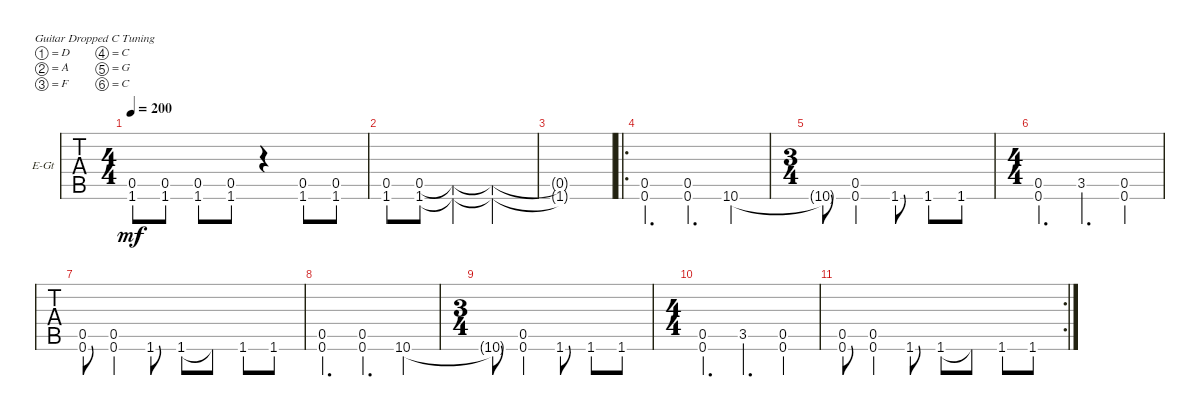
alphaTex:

\bracketExtendMode groupsimilarinstruments
\firstSystemTrackNameOrientation horizontal
\otherSystemsTrackNameOrientation horizontal
\track ("Gtr 1" "E-Gt") {instrument acousticgrandpiano}
\staff {tabs}
\tuning (D4 A3 F3 C3 G2 C2)
\displaytranspose 12
\ts (4 4)
\tempo 200
\clef g2
\ks c
(0.5 1.6).8{dy mf} (0.5 1.6).8 (0.5 1.6).8 (0.5 1.6).8 r.4 (0.5 1.6).8 (0.5 1.6).8 |
(0.5 1.6).8 (0.5 1.6).8 (0.5{t} 1.6{t}).4 (0.5{t} 1.6{t}).2 |
(0.5{t} 1.6{t}).1 |
\ro
(0.6 0.5).4{d} (0.6 0.5).4{d} 10.6.4 |
\ts (3 4)
10.6{t}.8 (0.6 0.5).4 1.6.8 1.6.8 1.6.8 |
\ts (4 4)
(0.6 0.5).4{d} 3.5.4{d} (0.6 0.5).4 |
(0.6 0.5).8 (0.6 0.5).4 1.6.8 1.6.8 1.6{t}.8 1.6.8 1.6.8 |
(0.6 0.5).4{d} (0.6 0.5).4{d} 10.6.4 |
\ts (3 4)
10.6{t}.8 (0.6 0.5).4 1.6.8 1.6.8 1.6.8 |
\ts (4 4)
(0.6 0.5).4{d} 3.5.4{d} (0.6 0.5).4 |
\rc 2
(0.6 0.5).8 (0.6 0.5).4 1.6.8 1.6.8 1.6{t}.8 1.6.8 1.6.8
